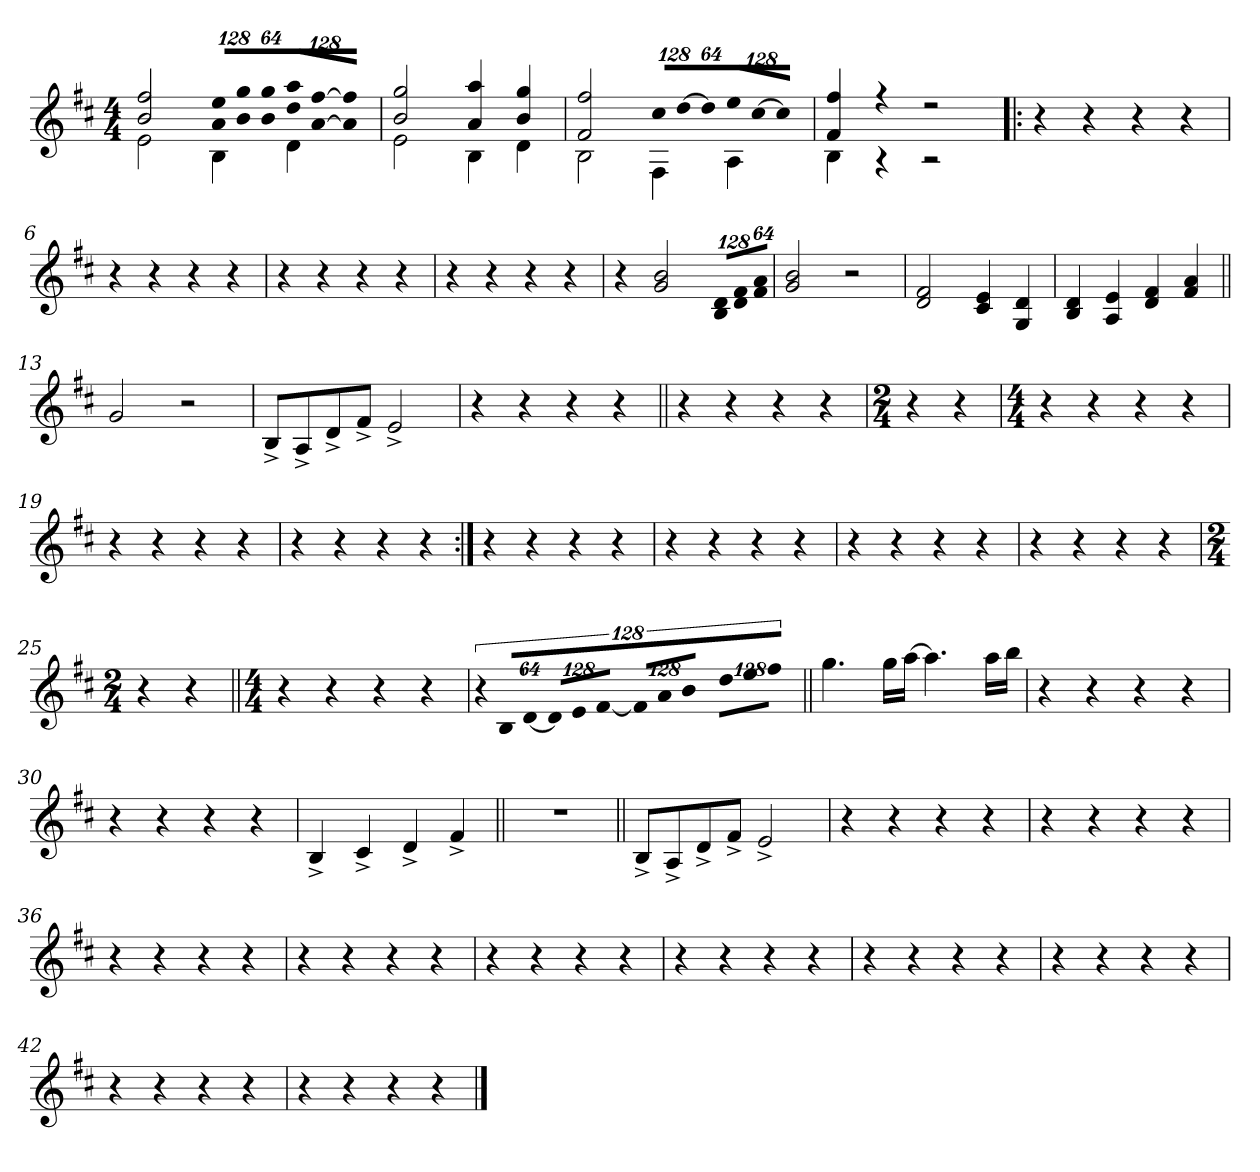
**kern
*part1
*staff1
!!LO:PB:g=z
*clefG2
*k[f#c#]
*D:
*M4/4
*MM63
=1
*^
2bi/ 2ff#i	2ei\
*Xbrackettup	*
!LO:N:vis=8	!
1024%85ai/ 1024%85eeiL	4Bi\
!LO:N:vis=8	!
1024%85bi/ 1024%85ggi	.
!LO:N:vis=8	!
512%43bi/ 512%43ggiJ	.
!LO:N:vis=8	!
1024%85ddi/ 1024%85aaiL	4di\
!LO:N:vis=8	!
[>1024%85ai/ [>1024%85ff#i	.
!LO:N:vis=8	!
512%43ai/] 512%43ff#i]J	.
=2	=2
2bi/ 2ggi	2ei\
4ai/ 4aai	4Bi\
4bi/ 4ggi	4di\
=3	=3
2f#i/ 2ff#i	2Bi\
!LO:N:vis=8	!
1024%85cc#i/L	4F#i\
!LO:N:vis=8	!
[>1024%85ddi/	.
!LO:N:vis=8	!
512%43ddi/J]	.
!LO:N:vis=8	!
1024%85eei/L	4Ai\
!LO:N:vis=8	!
[>1024%85cc#i/	.
!LO:N:vis=8	!
512%43cc#i/J]	.
=4	=4
4f#i/ 4ff#i	4Bi\
4r	4r
2r	2r
*v	*v
!!LO:LB:g=z
=5!|:
4r
4r
4r
4r
=6
4r
4r
4r
4r
=7
4r
4r
4r
4r
=8
4r
4r
4r
4r
=9
4r
2gi/ 2bi
!LO:N:vis=8
1024%85Bi/ 1024%85diL
!LO:N:vis=8
1024%85di/ 1024%85f#i
!LO:N:vis=8
512%43f#i/ 512%43aiJ
=10
2gi/ 2bi
2r
!!LO:LB:g=z
=11
2di/ 2f#i
4c#i/ 4ei
4Gi/ 4di
=12
4Bi/ 4di
4Ai/ 4ei
4di/ 4f#i
4f#i/ 4ai
=13||
2gi/
2r
=14
8B^i/L
8A^i/
8d^i/
8f#^i/J
2e^i/
=15
4r
4r
4r
4r
!!LO:LB:g=z
=16||
4r
4r
4r
4r
=17
*M2/4
4r
4r
=18
*M4/4
4r
4r
4r
4r
=19
4r
4r
4r
4r
=20
4r
4r
4r
4r
=21:|!
4r
4r
4r
4r
!!LO:LB:g=z
=22
4r
4r
4r
4r
=23
4r
4r
4r
4r
=24
4r
4r
4r
4r
=25
*M2/4
4r
4r
=26||
*M4/4
4r
4r
4r
4r
!!LO:LB:g=z
=27
*brackettup
!LO:N:vis=8
1024%85r
!LO:N:vis=8
1024%85Bi/L
!LO:N:vis=8
[<512%43di/J
*Xbrackettup
!LO:N:vis=8
1024%85di/L]
!LO:N:vis=8
1024%85ei/
!LO:N:vis=8
[<512%43f#i/J
!LO:N:vis=8
1024%85f#i/L]
!LO:N:vis=8
1024%85ai/
!LO:N:vis=8
512%43bi/J
!LO:N:vis=8
1024%85ddi\L
!LO:N:vis=8
1024%85eei\
!LO:N:vis=8
512%43ff#i\J
=28||
4.ggi\
16ggi\LL
[>16aai\JJ
4.aai\]
16aai\LL
16bbi\JJ
=29
4r
4r
4r
4r
=30
4r
4r
4r
4r
!!LO:LB:g=z
=31
4B^i/
4c#^i/
4d^i/
4f#^i/
=32||
1r
=33||
8B^i/L
8A^i/
8d^i/
8f#^i/J
2e^i/
=34
4r
4r
4r
4r
=35
4r
4r
4r
4r
=36
4r
4r
4r
4r
!!LO:LB:g=z
=37
4r
4r
4r
4r
=38
4r
4r
4r
4r
=39
4r
4r
4r
4r
=40
4r
4r
4r
4r
!!LO:LB:g=z
=41
4r
4r
4r
4r
=42
4r
4r
4r
4r
=43
4r
4r
4r
4r
==
*-
